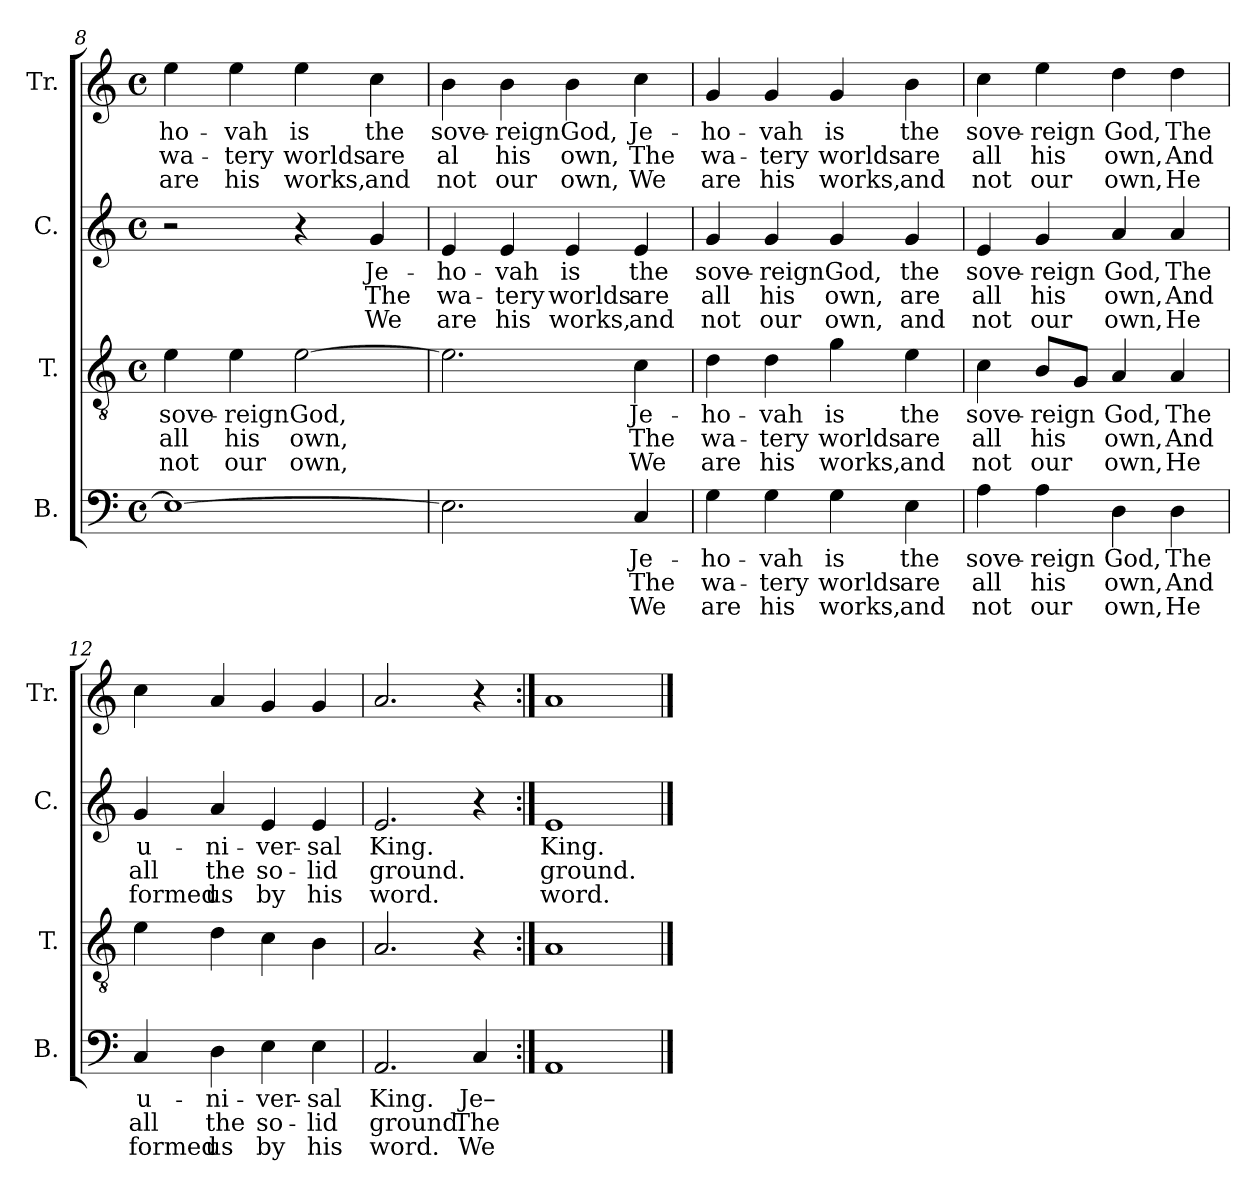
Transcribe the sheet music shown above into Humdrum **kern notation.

**kern	**text	**text	**text	**kern	**text	**text	**text	**kern	**text	**text	**text	**kern	**text	**text	**text
*part4	*part4	*part4	*part4	*part3	*part3	*part3	*part3	*part2	*part2	*part2	*part2	*part1	*part1	*part1	*part1
*staff4	*staff4	*staff4	*staff4	*staff3	*staff3	*staff3	*staff3	*staff2	*staff2	*staff2	*staff2	*staff1	*staff1	*staff1	*staff1
*I"B.	*	*	*	*I"T.	*	*	*	*I"C.	*	*	*	*I"Tr.	*	*	*
*I'B.	*	*	*	*I'T.	*	*	*	*I'C.	*	*	*	*I'Tr.	*	*	*
*clefF4	*	*	*	*clefGv2	*	*	*	*clefG2	*	*	*	*clefG2	*	*	*
*k[]	*	*	*	*k[]	*	*	*	*k[]	*	*	*	*k[]	*	*	*
*M4/4	*	*	*	*M4/4	*	*	*	*M4/4	*	*	*	*M4/4	*	*	*
*met(c)	*	*	*	*met(c)	*	*	*	*met(c)	*	*	*	*met(c)	*	*	*
=8	=8	=8	=8	=8	=8	=8	=8	=8	=8	=8	=8	=8	=8	=8	=8
1E_	.	.	.	4e\	sove-	all	not	2r	.	.	.	4ee\	-ho-	wa-	are
.	.	.	.	4e\	-reign	his	our	.	.	.	.	4ee\	-vah	-tery	his
.	.	.	.	[2e\	God,	own,	own,	4r	.	.	.	4ee\	is	worlds	works,
.	.	.	.	.	.	.	.	4g/	Je-	The	We	4cc\	the	are	and
=9	=9	=9	=9	=9	=9	=9	=9	=9	=9	=9	=9	=9	=9	=9	=9
2.E\]	.	.	.	2.e\]	.	.	.	4e/	-ho-	wa-	are	4b\	sove-	al	not
.	.	.	.	.	.	.	.	4e/	-vah	-tery	his	4b\	-reign	his	our
.	.	.	.	.	.	.	.	4e/	is	worlds	works,	4b\	God,	own,	own,
4C/	Je-	The	We	4c\	Je-	The	We	4e/	the	are	and	4cc\	Je-	The	We
=10	=10	=10	=10	=10	=10	=10	=10	=10	=10	=10	=10	=10	=10	=10	=10
4G\	-ho-	wa-	are	4d\	-ho-	wa-	are	4g/	sove-	all	not	4g/	-ho-	wa-	are
4G\	-vah	-tery	his	4d\	-vah	-tery	his	4g/	-reign	his	our	4g/	-vah	-tery	his
4G\	is	worlds	works,	4g\	is	worlds	works,	4g/	God,	own,	own,	4g/	is	worlds	works,
4E\	the	are	and	4e\	the	are	and	4g/	the	are	and	4b\	the	are	and
=11	=11	=11	=11	=11	=11	=11	=11	=11	=11	=11	=11	=11	=11	=11	=11
4A\	sove-	all	not	4c\	sove-	all	not	4e/	sove-	all	not	4cc\	sove-	all	not
4A\	-reign	his	our	8B/L	reign	his	our	4g/	-reign	his	our	4ee\	-reign	his	our
.	.	.	.	8G/J	.	.	.	.	.	.	.	.	.	.	.
4D\	God,	own,	own,	4A/	God,	own,	own,	4a/	God,	own,	own,	4dd\	God,	own,	own,
4D\	The	And	He	4A/	The	And	He	4a/	The	And	He	4dd\	The	And	He
!!LO:LB:g=z
=12	=12	=12	=12	=12	=12	=12	=12	=12	=12	=12	=12	=12	=12	=12	=12
4C/	u-	all	formed	4e\	.	.	.	4g/	u-	all	formed	4cc\	.	.	.
4D\	-ni-	the	us	4d\	.	.	.	4a/	-ni-	the	us	4a/	.	.	.
4E\	-ver-	so-	by	4c\	.	.	.	4e/	-ver-	so-	by	4g/	.	.	.
4E\	-sal	-lid	his	4B\	.	.	.	4e/	-sal	-lid	his	4g/	.	.	.
=13	=13	=13	=13	=13	=13	=13	=13	=13	=13	=13	=13	=13	=13	=13	=13
2.AA/	King.	ground.	word.	2.A/	.	.	.	2.e/	King.	ground.	word.	2.a/	.	.	.
4C/	Je–	The	We	4r	.	.	.	4r	.	.	.	4r	.	.	.
=14:|!	=14:|!	=14:|!	=14:|!	=14:|!	=14:|!	=14:|!	=14:|!	=14:|!	=14:|!	=14:|!	=14:|!	=14:|!	=14:|!	=14:|!	=14:|!
1AA	.	.	.	1A	.	.	.	1e	King.	ground.	word.	1a	.	.	.
==	==	==	==	==	==	==	==	==	==	==	==	==	==	==	==
*-	*-	*-	*-	*-	*-	*-	*-	*-	*-	*-	*-	*-	*-	*-	*-
